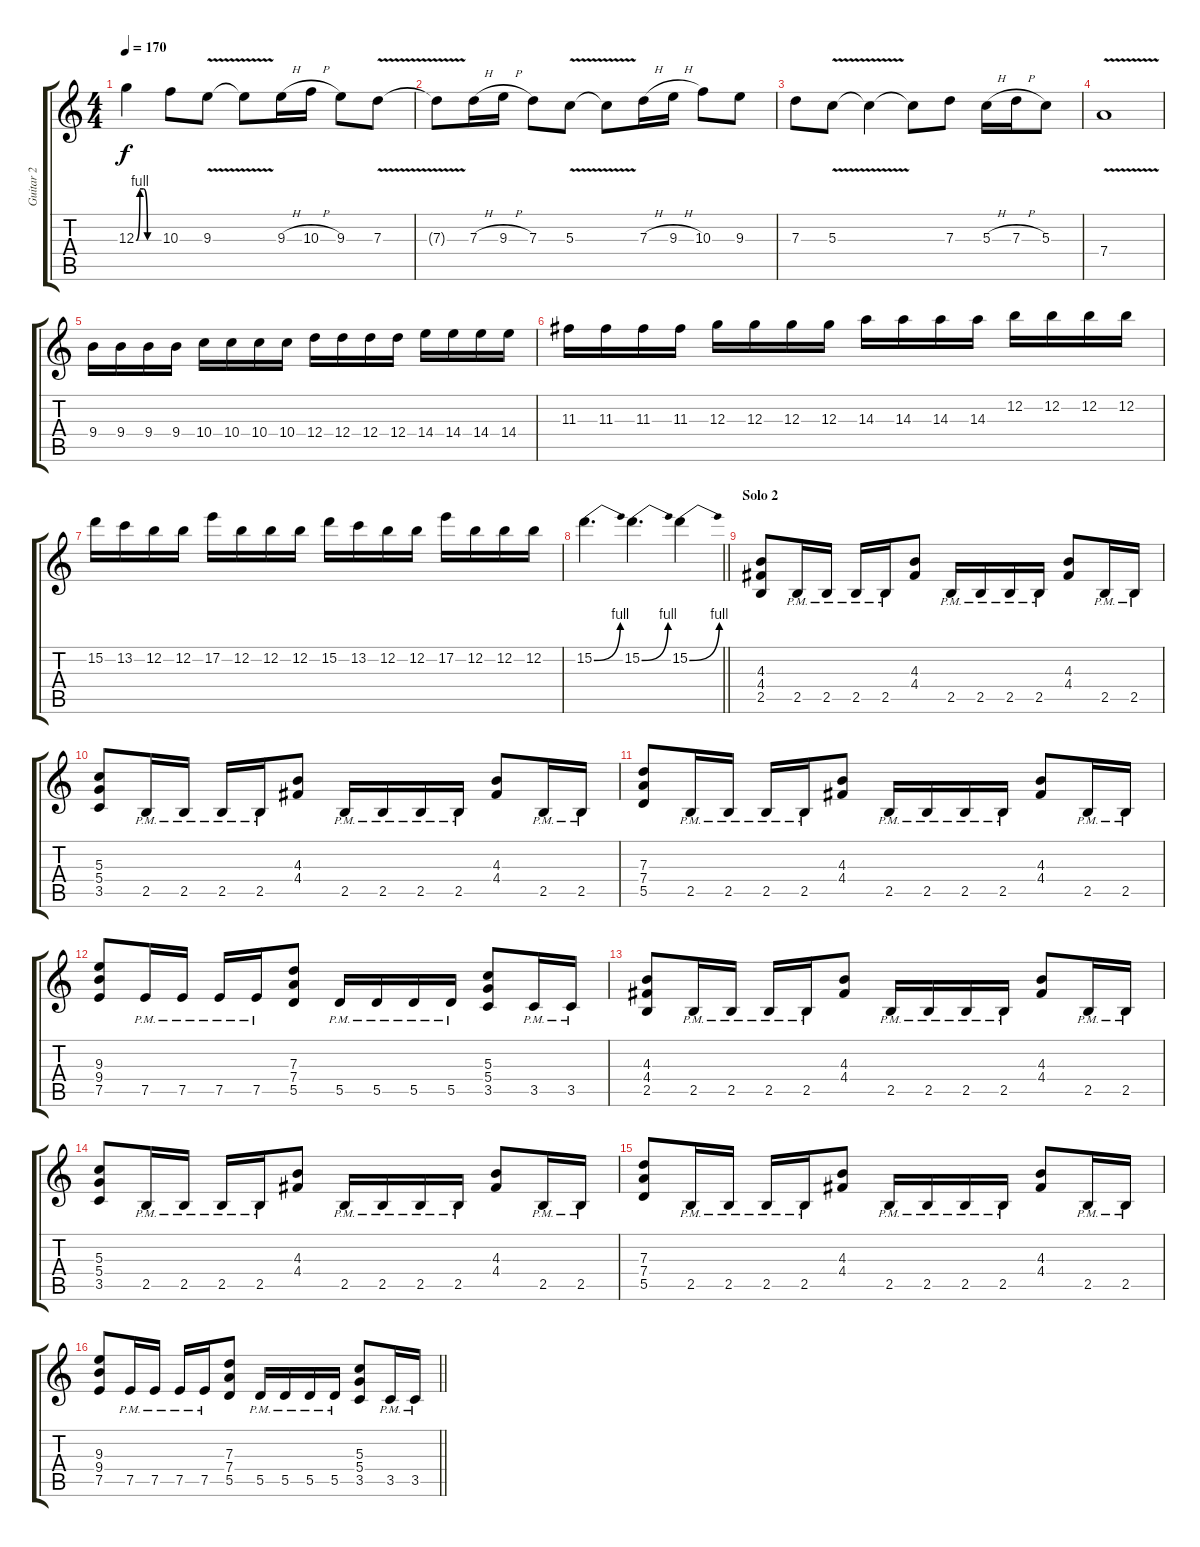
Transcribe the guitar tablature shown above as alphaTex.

\track ("Guitar 2" "Guitar 2") {instrument distortionguitar}
\staff {score tabs}
\tuning (E4 B3 G3 D3 A2 E2) {hide}
\ts (4 4)
\tempo 170
\clef g2
\ks c
12.3{be (custom 0 0 10 4 20 4 30 0 60 0)}.4{dy f} 10.3.8 9.3{v}.8 9.3{t}.8 9.3{h}.16 10.3{h}.16 9.3.8 7.3{v}.8 |
7.3{t}.8 7.3{h}.16 9.3{h}.16 7.3.8 5.3{v}.8 5.3{t}.8 7.3{h}.16 9.3{h}.16 10.3.8 9.3.8 |
7.3.8 5.3{v}.8 5.3{t}.4 5.3{t}.8 7.3.8 5.3{h}.16 7.3{h}.16 5.3.8 |
7.4{v}.1 |
9.4.16 9.4.16 9.4.16 9.4.16 10.4.16 10.4.16 10.4.16 10.4.16 12.4.16 12.4.16 12.4.16 12.4.16 14.4.16 14.4.16 14.4.16 14.4.16 |
11.3.16 11.3.16 11.3.16 11.3.16 12.3.16 12.3.16 12.3.16 12.3.16 14.3.16 14.3.16 14.3.16 14.3.16 12.2.16 12.2.16 12.2.16 12.2.16 |
15.2.16 13.2.16 12.2.16 12.2.16 17.2.16 12.2.16 12.2.16 12.2.16 15.2.16 13.2.16 12.2.16 12.2.16 17.2.16 12.2.16 12.2.16 12.2.16 |
\barLineRight lightlight
15.2{be (bend 0 0 60 4)}.4{d} 15.2{be (bend 0 0 60 4)}.4{d} 15.2{be (bend 0 0 60 4)}.4 |
\section ("" "Solo 2")
(4.3 4.4 2.5).8 2.5{pm}.16 2.5{pm}.16 2.5{pm}.16 2.5{pm}.16 (4.3 4.4).8 2.5{pm}.16 2.5{pm}.16 2.5{pm}.16 2.5{pm}.16 (4.3 4.4).8 2.5{pm}.16 2.5{pm}.16 |
(5.3 5.4 3.5).8 2.5{pm}.16 2.5{pm}.16 2.5{pm}.16 2.5{pm}.16 (4.3 4.4).8 2.5{pm}.16 2.5{pm}.16 2.5{pm}.16 2.5{pm}.16 (4.3 4.4).8 2.5{pm}.16 2.5{pm}.16 |
(7.3 7.4 5.5).8 2.5{pm}.16 2.5{pm}.16 2.5{pm}.16 2.5{pm}.16 (4.3 4.4).8 2.5{pm}.16 2.5{pm}.16 2.5{pm}.16 2.5{pm}.16 (4.3 4.4).8 2.5{pm}.16 2.5{pm}.16 |
(9.3 9.4 7.5).8 7.5{pm}.16 7.5{pm}.16 7.5{pm}.16 7.5{pm}.16 (7.3 7.4 5.5).8 5.5{pm}.16 5.5{pm}.16 5.5{pm}.16 5.5{pm}.16 (5.3 5.4 3.5).8 3.5{pm}.16 3.5{pm}.16 |
(4.3 4.4 2.5).8 2.5{pm}.16 2.5{pm}.16 2.5{pm}.16 2.5{pm}.16 (4.3 4.4).8 2.5{pm}.16 2.5{pm}.16 2.5{pm}.16 2.5{pm}.16 (4.3 4.4).8 2.5{pm}.16 2.5{pm}.16 |
(5.3 5.4 3.5).8 2.5{pm}.16 2.5{pm}.16 2.5{pm}.16 2.5{pm}.16 (4.3 4.4).8 2.5{pm}.16 2.5{pm}.16 2.5{pm}.16 2.5{pm}.16 (4.3 4.4).8 2.5{pm}.16 2.5{pm}.16 |
(7.3 7.4 5.5).8 2.5{pm}.16 2.5{pm}.16 2.5{pm}.16 2.5{pm}.16 (4.3 4.4).8 2.5{pm}.16 2.5{pm}.16 2.5{pm}.16 2.5{pm}.16 (4.3 4.4).8 2.5{pm}.16 2.5{pm}.16 |
\barLineRight lightlight
(9.3 9.4 7.5).8 7.5{pm}.16 7.5{pm}.16 7.5{pm}.16 7.5{pm}.16 (7.3 7.4 5.5).8 5.5{pm}.16 5.5{pm}.16 5.5{pm}.16 5.5{pm}.16 (5.3 5.4 3.5).8 3.5{pm}.16 3.5{pm}.16
